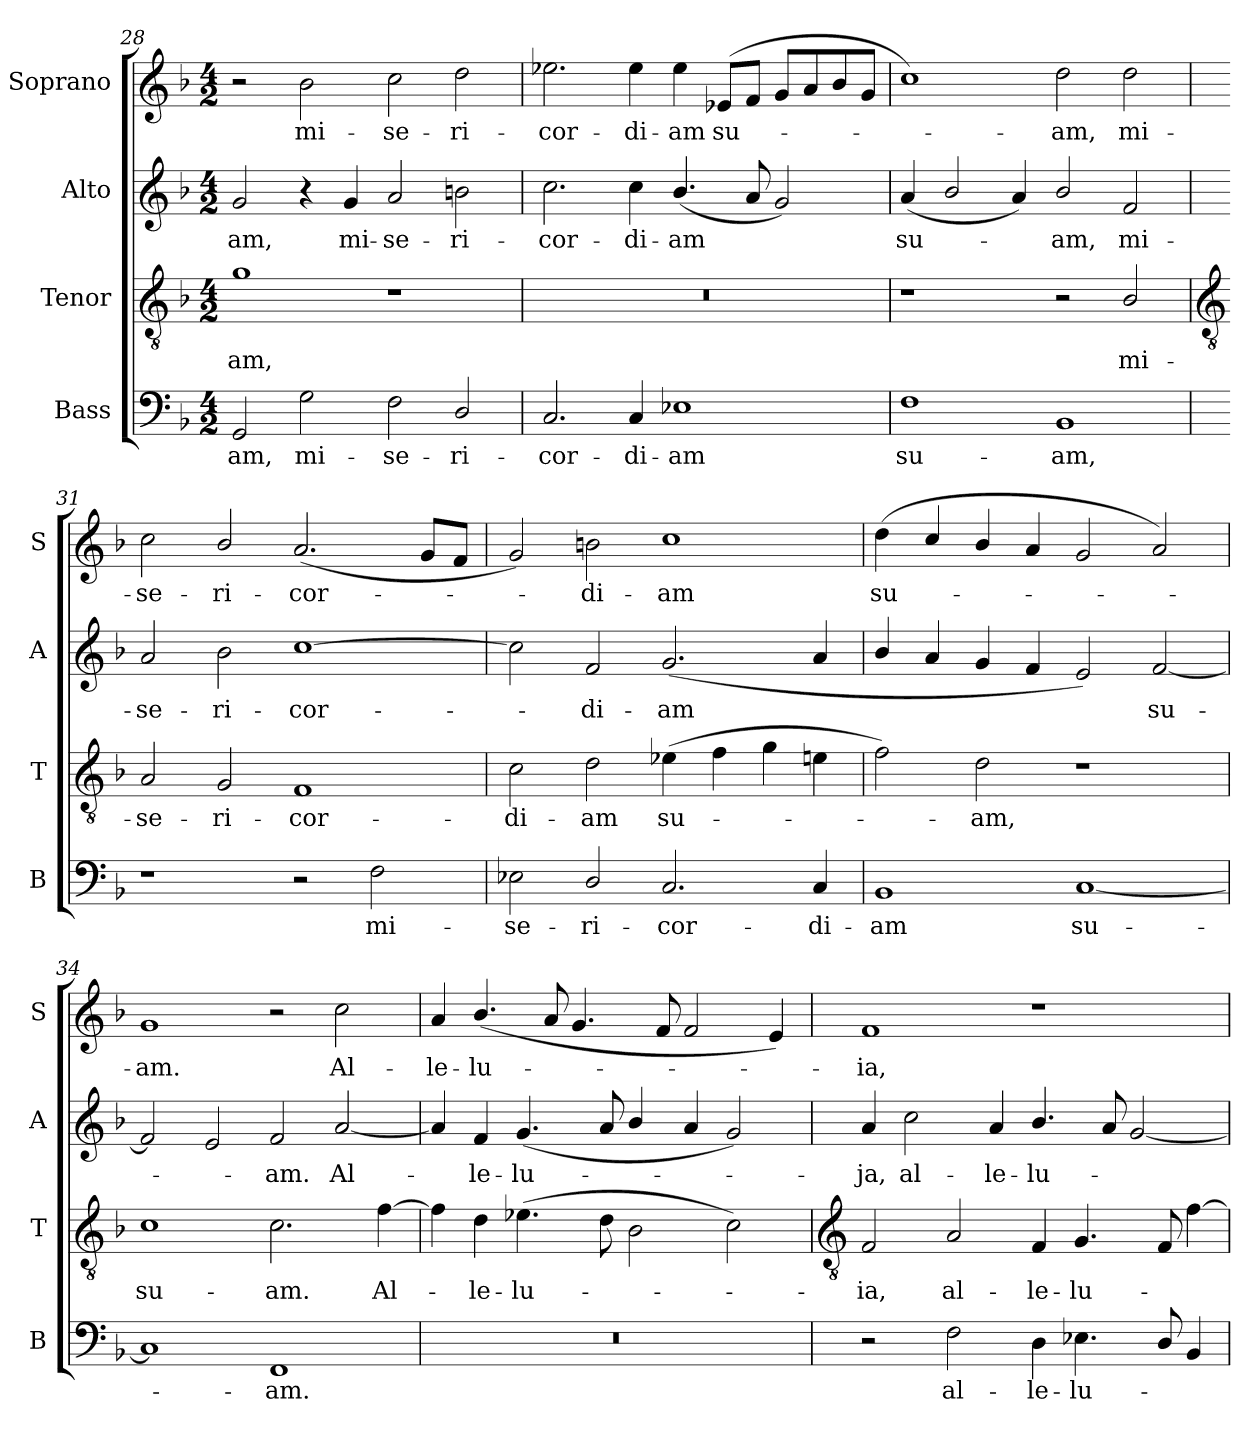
**kern	**text	**kern	**text	**kern	**text	**kern	**text
*part4	*part4	*part3	*part3	*part2	*part2	*part1	*part1
*staff4	*staff4	*staff3	*staff3	*staff2	*staff2	*staff1	*staff1
*I"Bass	*	*I"Tenor	*	*I"Alto	*	*I"Soprano	*
*I'B	*	*I'T	*	*I'A	*	*I'S	*
*clefF4	*	*clefGv2	*	*clefG2	*	*clefG2	*
*k[b-]	*	*k[b-]	*	*k[b-]	*	*k[b-]	*
*F:	*	*F:	*	*F:	*	*F:	*
*M4/2	*	*M4/2	*	*M4/2	*	*M4/2	*
=28	=28	=28	=28	=28	=28	=28	=28
!	!LO:LY:b	!	!LO:LY:b	!	!LO:LY:b	!	!
2GG	-am,	1g	am,	2g	am,	2r	.
!	!LO:LY:b	!	!	!	!	!	!LO:LY:b
2G	mi-	.	.	4r	.	2b-	mi-
!	!	!	!	!	!LO:LY:b	!	!
.	.	.	.	4g	mi-	.	.
!	!LO:LY:b	!	!	!	!LO:LY:b	!	!LO:LY:b
2F	-se-	1r	.	2a	-se-	2cc	-se-
!	!LO:LY:b	!	!	!	!LO:LY:b	!	!LO:LY:b
2D/	-ri-	.	.	2bn	-ri-	2dd	-ri-
=29	=29	=29	=29	=29	=29	=29	=29
!	!LO:LY:b	!	!	!	!LO:LY:b	!	!LO:LY:b
2.C	-cor-	0r	.	2.cc	-cor-	2.ee-X	-cor-
!	!LO:LY:b	!	!	!	!LO:LY:b	!	!LO:LY:b
4C	-di-	.	.	4cc	-di-	4ee-	-di-
!	!LO:LY:b	!	!	!	!LO:LY:b	!	!LO:LY:b
1E-X	-am	.	.	(<4.b-/	-am	4ee-	-am
!	!	!	!	!	!	!	!LO:LY:b
.	.	.	.	.	.	(<8e-XL	su-
.	.	.	.	8a	.	8fJ	.
.	.	.	.	2g)	.	8gL	.
.	.	.	.	.	.	8a	.
.	.	.	.	.	.	8b-	.
.	.	.	.	.	.	8gJ	.
=30	=30	=30	=30	=30	=30	=30	=30
!	!LO:LY:b	!	!	!	!LO:LY:b	!	!
1F	su-	1r	.	(<4a	su-	1cc)	.
.	.	.	.	2b-/	.	.	.
.	.	.	.	4a/)	.	.	.
!	!LO:LY:b	!	!	!	!LO:LY:b	!	!LO:LY:b
1BB-	-am,	2r	.	2b-/	am,	2dd	-am,
!	!	!	!LO:LY:b	!	!LO:LY:b	!	!LO:LY:b
.	.	2B-/	mi-	2f	mi-	2dd	mi-
!!LO:LB:g=z
=31	=31	=31	=31	=31	=31	=31	=31
*	*	*clefGv2	*	*	*	*	*
!	!	!	!LO:LY:b	!	!LO:LY:b	!	!LO:LY:b
1r	.	2A	-se-	2a	-se-	2cc	-se-
!	!	!	!LO:LY:b	!	!LO:LY:b	!	!LO:LY:b
.	.	2G	-ri-	2b-	-ri-	2b-/	-ri-
!	!	!	!LO:LY:b	!	!LO:LY:b	!	!LO:LY:b
2r	.	1F	-cor-	[1cc	-cor-	(<2.a	-cor-
!	!LO:LY:b	!	!	!	!	!	!
2F	mi-	.	.	.	.	.	.
.	.	.	.	.	.	8gL	.
.	.	.	.	.	.	8fJ	.
=32	=32	=32	=32	=32	=32	=32	=32
!	!LO:LY:b	!	!LO:LY:b	!	!	!	!
2E-X	-se-	2c	-di-	2cc]	.	2g)	.
!	!LO:LY:b	!	!LO:LY:b	!	!LO:LY:b	!	!LO:LY:b
2D/	-ri-	2d	-am	2f	di-	2bn	di-
!	!LO:LY:b	!	!LO:LY:b	!	!LO:LY:b	!	!LO:LY:b
2.C	-cor-	(>4e-X	su-	(<2.g	-am	1cc	-am
.	.	4f	.	.	.	.	.
.	.	4g	.	.	.	.	.
!	!LO:LY:b	!	!	!	!	!	!
4C	-di-	4en	.	4a	.	.	.
=33	=33	=33	=33	=33	=33	=33	=33
!	!LO:LY:b	!	!	!	!	!	!LO:LY:b
1BB-	-am	2f)	.	4b-/	.	(<4dd	su-
.	.	.	.	4a	.	4cc/	.
!	!	!	!LO:LY:b	!	!	!	!
.	.	2d	am,	4g	.	4b-/	.
.	.	.	.	4f	.	4a	.
!	!LO:LY:b	!	!	!	!	!	!
[1C	su-	1r	.	2e)	.	2g	.
!	!	!	!	!	!LO:LY:b	!	!
.	.	.	.	[2f	su-	2a)	.
=34	=34	=34	=34	=34	=34	=34	=34
!	!	!	!LO:LY:b	!	!	!	!LO:LY:b
1C]	.	1c	su-	2f]	.	1g	am.
.	.	.	.	2e	.	.	.
!	!LO:LY:b	!	!LO:LY:b	!	!LO:LY:b	!	!
1FF	am.	2.c	-am.	2f	am.	2r	.
!	!	!	!	!	!LO:LY:b	!	!LO:LY:b
.	.	.	.	[2a	Al-	2cc	Al-
!	!	!	!LO:LY:b	!	!	!	!
.	.	[4f	Al-	.	.	.	.
=35	=35	=35	=35	=35	=35	=35	=35
!	!	!	!	!	!	!	!LO:LY:b
0r	.	4f]	.	4a]	.	4a	-le-
!	!	!	!LO:LY:b	!	!LO:LY:b	!	!LO:LY:b
.	.	4d	-le-	4f	le-	(<4.b-/	-lu-
!	!	!	!LO:LY:b	!	!LO:LY:b	!	!
.	.	(>4.e-X	-lu-	(<4.g	-lu-	.	.
.	.	.	.	.	.	8a	.
.	.	.	.	.	.	4.g	.
.	.	8d	.	8a	.	.	.
.	.	2B-	.	4b-/	.	.	.
.	.	.	.	.	.	8f	.
.	.	.	.	4a	.	2f	.
.	.	2c)	.	2g)	.	.	.
.	.	.	.	.	.	4e)	.
!!LO:LB:g=z
=36	=36	=36	=36	=36	=36	=36	=36
*	*	*clefGv2	*	*	*	*	*
!	!	!	!LO:LY:b	!	!LO:LY:b	!	!LO:LY:b
2r	.	2F	ia,	4a	ja,	1f	ia,
!	!	!	!	!	!LO:LY:b	!	!
.	.	.	.	2cc	al-	.	.
!	!LO:LY:b	!	!LO:LY:b	!	!	!	!
2F	al-	2A	al-	.	.	.	.
!	!	!	!	!	!LO:LY:b	!	!
.	.	.	.	4a	-le-	.	.
!	!LO:LY:b	!	!LO:LY:b	!	!LO:LY:b	!	!
4D	-le-	4F	-le-	4.b-/	-lu-	1r	.
!	!LO:LY:b	!	!LO:LY:b	!	!	!	!
4.E-X	-lu-	4.G	-lu-	.	.	.	.
.	.	.	.	8a	.	.	.
.	.	.	.	[2g	.	.	.
8D/	.	8F	.	.	.	.	.
4BB-	.	[4f	.	.	.	.	.
=	=	=	=	=	=	=	=
*-	*-	*-	*-	*-	*-	*-	*-
